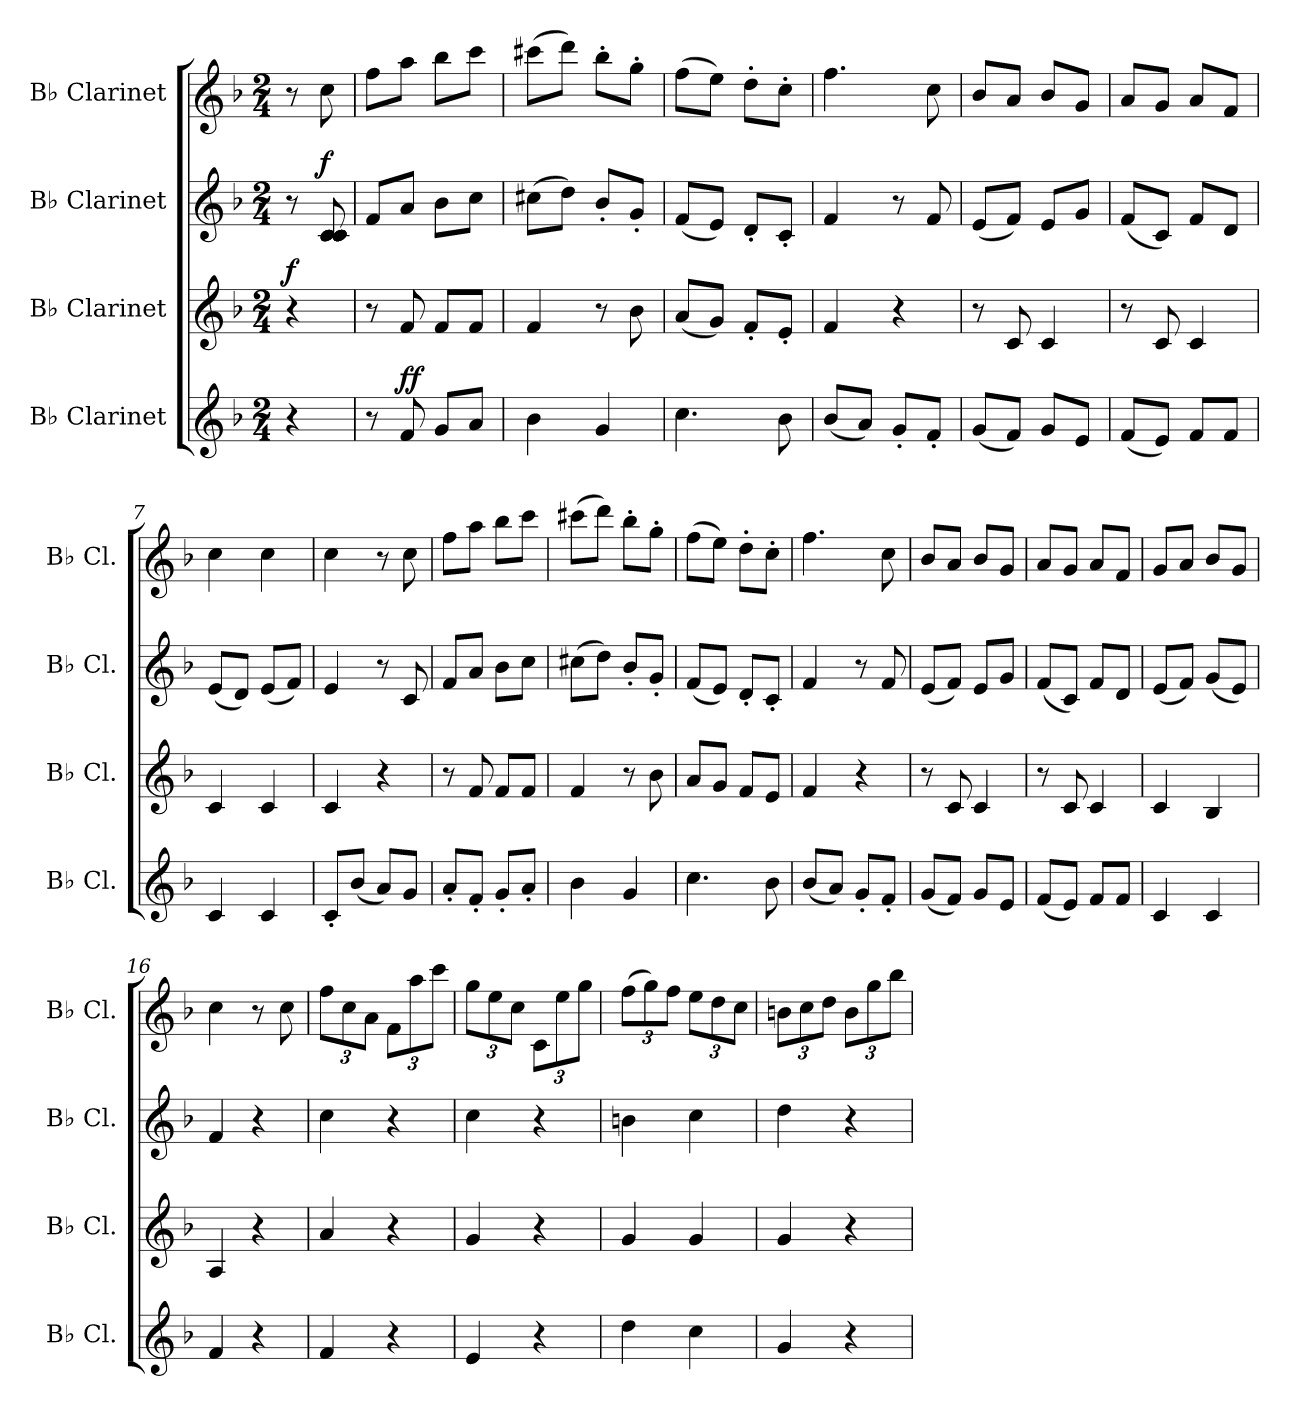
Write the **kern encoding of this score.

**kern	**dynam	**kern	**dynam	**kern	**dynam	**kern
*part4	*part4	*part3	*part3	*part2	*part2	*part1
*staff4	*staff4	*staff3	*staff3	*staff2	*staff2	*staff1
*I"B♭ Clarinet	*	*I"B♭ Clarinet	*	*I"B♭ Clarinet	*	*I"B♭ Clarinet
*I'B♭ Cl.	*	*I'B♭ Cl.	*	*I'B♭ Cl.	*	*I'B♭ Cl.
*clefG2	*	*clefG2	*	*clefG2	*	*clefG2
*ITrd1c2	*	*ITrd1c2	*	*ITrd1c2	*	*ITrd1c2
*k[b-e-a-]	*	*k[b-e-a-]	*	*k[b-e-a-]	*	*k[b-e-a-]
*E-:	*	*E-:	*	*E-:	*	*E-:
*M2/4	*	*M2/4	*	*M2/4	*	*M2/4
=	=	=	=	=	=	=
!	!	!	!LO:DY:a	!	!	!
4r	.	4r	f	8r	.	8r
!	!	!	!	!	!LO:DY:a	!
.	.	.	.	8B-/ 8B-/ 8B-/ 8B-/ 8B-/ 8B-/	f	8b-\
=1	=1	=1	=1	=1	=1	=1
8r	.	8r	.	8e-/L	.	8ee-\L
!	!LO:DY:a	!	!	!	!	!
!	!LO:DY:n=1:b	!	!	!	!	!
8e-/	f f	8e-/	.	8g/J	.	8gg\J
8f/L	.	8e-/L	.	8a-\L	.	8aa-\L
8g/J	.	8e-/J	.	8b-\J	.	8bb-\J
=2	=2	=2	=2	=2	=2	=2
4a-\	.	4e-/	.	(8bn\L	.	(8bbn\L
.	.	.	.	8cc\J)	.	8ccc\J)
4f/	.	8r	.	8a-'/L	.	8aa-'\L
.	.	8a-\	.	8f'/J	.	8ff'\J
=3	=3	=3	=3	=3	=3	=3
4.b-\	.	(8g/L	.	(8e-/L	.	(8ee-\L
.	.	8f/J)	.	8d/J)	.	8dd\J)
.	.	8e-'/L	.	8c'/L	.	8cc'\L
8a-\	.	8d'/J	.	8B-'/J	.	8b-'\J
=4	=4	=4	=4	=4	=4	=4
(8a-/L	.	4e-/	.	4e-/	.	4.ee-\
8g/J)	.	.	.	.	.	.
8f'/L	.	4r	.	8r	.	.
8e-'/J	.	.	.	8e-/	.	8b-\
=5	=5	=5	=5	=5	=5	=5
(8f/L	.	8r	.	(8d/L	.	8a-/L
8e-/J)	.	8B-/	.	8e-/J)	.	8g/J
8f/L	.	4B-/	.	8d/L	.	8a-/L
8d/J	.	.	.	8f/J	.	8f/J
=6	=6	=6	=6	=6	=6	=6
(8e-/L	.	8r	.	(8e-/L	.	8g/L
8d/J)	.	8B-/	.	8B-/J)	.	8f/J
8e-/L	.	4B-/	.	8e-/L	.	8g/L
8e-/J	.	.	.	8c/J	.	8e-/J
=7	=7	=7	=7	=7	=7	=7
4B-/	.	4B-/	.	(8d/L	.	4b-\
.	.	.	.	8c/J)	.	.
4B-/	.	4B-/	.	(8d/L	.	4b-\
.	.	.	.	8e-/J)	.	.
=8	=8	=8	=8	=8	=8	=8
8B-'/L	.	4B-/	.	4d/	.	4b-\
(8a-/J	.	.	.	.	.	.
8g/L)	.	4r	.	8r	.	8r
8f/J	.	.	.	8B-/	.	8b-\
!!LO:LB:g=z
=9	=9	=9	=9	=9	=9	=9
8g'/L	.	8r	.	8e-/L	.	8ee-\L
8e-'/J	.	8e-/	.	8g/J	.	8gg\J
8f'/L	.	8e-/L	.	8a-\L	.	8aa-\L
8g'/J	.	8e-/J	.	8b-\J	.	8bb-\J
=10	=10	=10	=10	=10	=10	=10
4a-\	.	4e-/	.	(8bn\L	.	(8bbn\L
.	.	.	.	8cc\J)	.	8ccc\J)
4f/	.	8r	.	8a-'/L	.	8aa-'\L
.	.	8a-\	.	8f'/J	.	8ff'\J
=11	=11	=11	=11	=11	=11	=11
4.b-\	.	8g/L	.	(8e-/L	.	(8ee-\L
.	.	8f/J	.	8d/J)	.	8dd\J)
.	.	8e-/L	.	8c'/L	.	8cc'\L
8a-\	.	8d/J	.	8B-'/J	.	8b-'\J
=12	=12	=12	=12	=12	=12	=12
(8a-/L	.	4e-/	.	4e-/	.	4.ee-\
8g/J)	.	.	.	.	.	.
8f'/L	.	4r	.	8r	.	.
8e-'/J	.	.	.	8e-/	.	8b-\
=13	=13	=13	=13	=13	=13	=13
(8f/L	.	8r	.	(8d/L	.	8a-/L
8e-/J)	.	8B-/	.	8e-/J)	.	8g/J
8f/L	.	4B-/	.	8d/L	.	8a-/L
8d/J	.	.	.	8f/J	.	8f/J
=14	=14	=14	=14	=14	=14	=14
(8e-/L	.	8r	.	(8e-/L	.	8g/L
8d/J)	.	8B-/	.	8B-/J)	.	8f/J
8e-/L	.	4B-/	.	8e-/L	.	8g/L
8e-/J	.	.	.	8c/J	.	8e-/J
=15	=15	=15	=15	=15	=15	=15
4B-/	.	4B-/	.	(8d/L	.	8f/L
.	.	.	.	8e-/J)	.	8g/J
4B-/	.	4A-/	.	(8f/L	.	8a-/L
.	.	.	.	8d/J)	.	8f/J
=16	=16	=16	=16	=16	=16	=16
4e-/	.	4G/	.	4e-/	.	4b-\
4r	.	4r	.	4r	.	8r
.	.	.	.	.	.	8b-\
=17	=17	=17	=17	=17	=17	=17
*	*	*	*	*	*	*Xbrackettup
4e-/	.	4g/	.	4b-\	.	12ee-\L
.	.	.	.	.	.	12b-\
.	.	.	.	.	.	12g\J
4r	.	4r	.	4r	.	12e-\L
.	.	.	.	.	.	12gg\
.	.	.	.	.	.	12bb-\J
!!LO:LB:g=z
=18	=18	=18	=18	=18	=18	=18
4d/	.	4f/	.	4b-\	.	12ff\L
.	.	.	.	.	.	12dd\
.	.	.	.	.	.	12b-\J
4r	.	4r	.	4r	.	12B-\L
.	.	.	.	.	.	12dd\
.	.	.	.	.	.	12ff\J
=19	=19	=19	=19	=19	=19	=19
4cc\	.	4f/	.	4an\	.	(12ee-\L
.	.	.	.	.	.	12ff\)
.	.	.	.	.	.	12ee-\J
4b-\	.	4f/	.	4b-\	.	12dd\L
.	.	.	.	.	.	12cc\
.	.	.	.	.	.	12b-\J
=20	=20	=20	=20	=20	=20	=20
4f/	.	4f/	.	4cc\	.	12an\L
.	.	.	.	.	.	12b-\
.	.	.	.	.	.	12cc\J
4r	.	4r	.	4r	.	12a\L
.	.	.	.	.	.	12ff\
.	.	.	.	.	.	12aa-\J
=	=	=	=	=	=	=
*-	*-	*-	*-	*-	*-	*-
